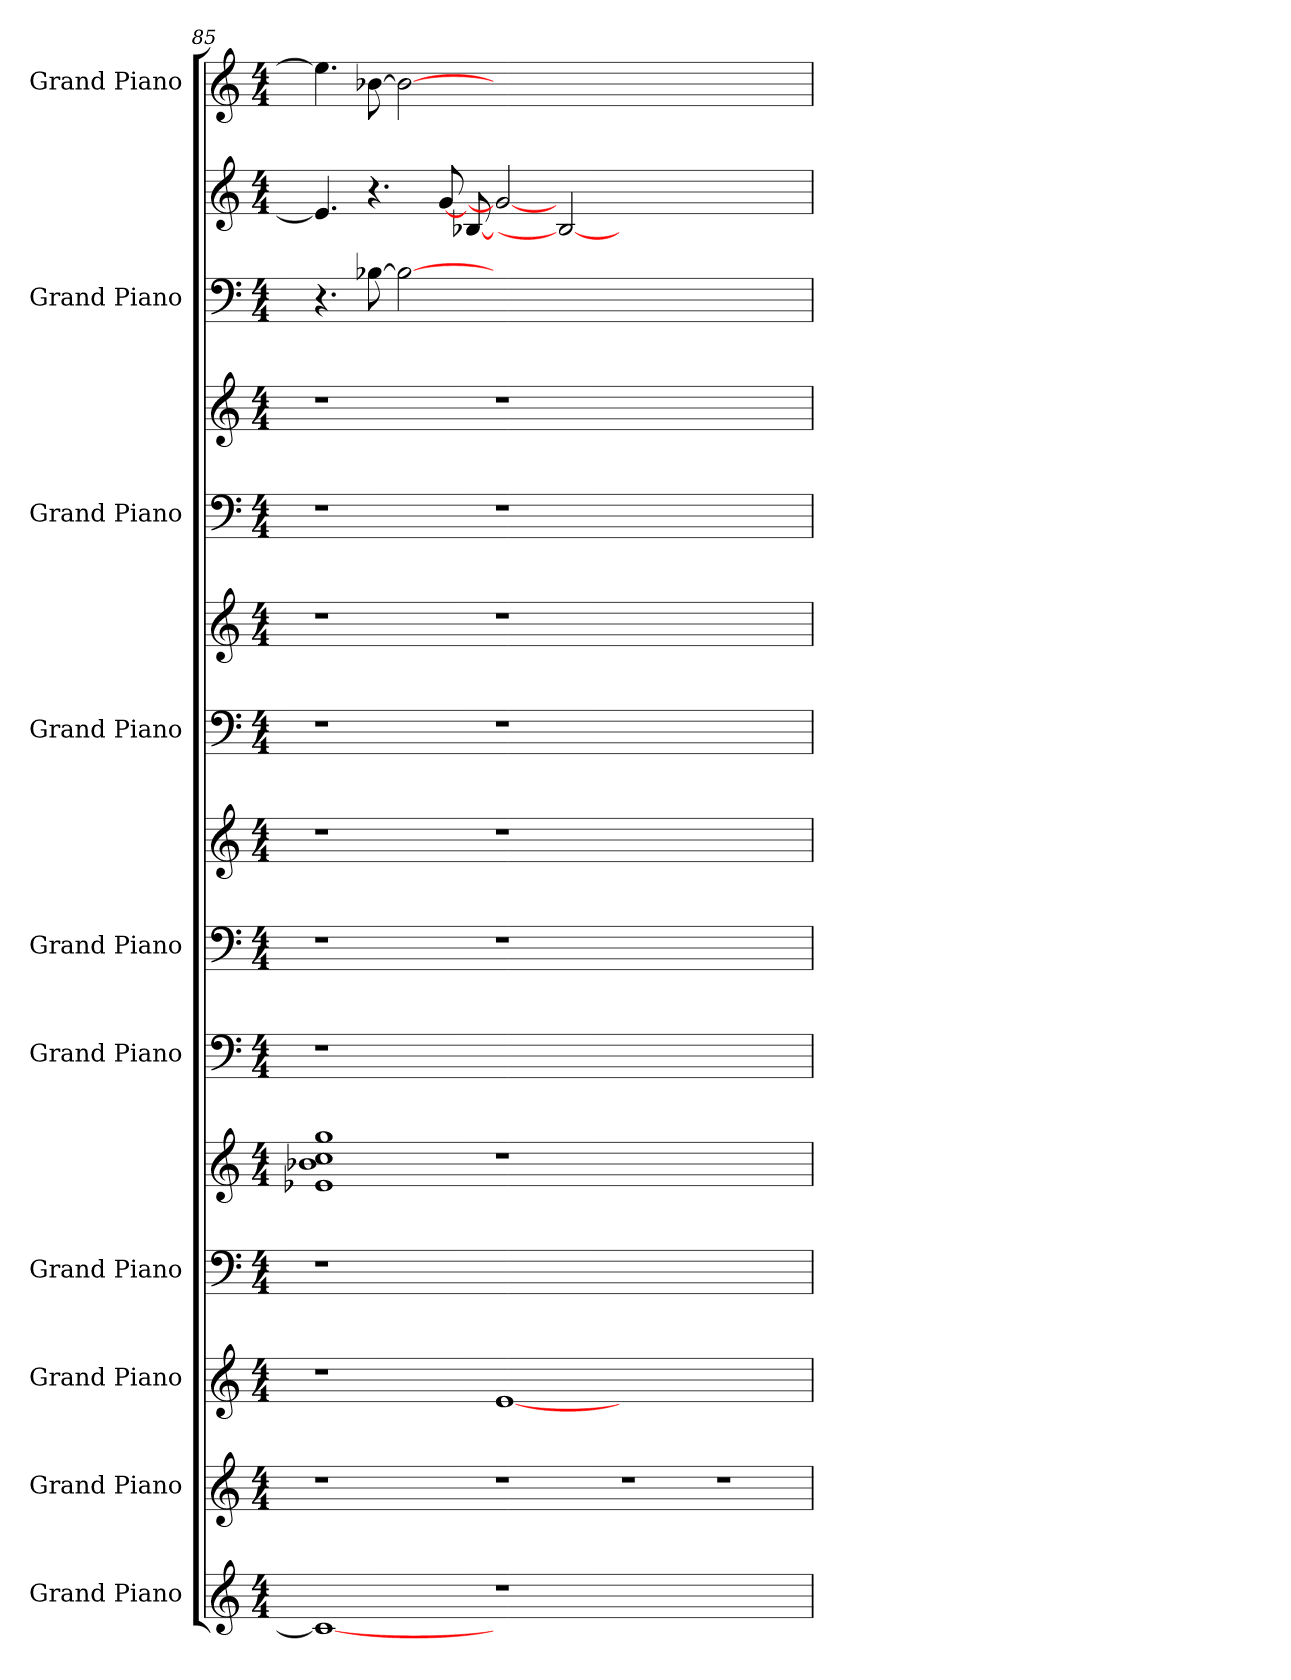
**kern	**kern	**kern	**kern	**kern	**kern	**kern	**kern	**kern	**kern	**kern	**kern	**kern	**kern	**kern
*part10	*part9	*part8	*part7	*part7	*part6	*part5	*part5	*part4	*part4	*part3	*part3	*part2	*part2	*part1
*staff15	*staff14	*staff13	*staff12	*staff11	*staff10	*staff9	*staff8	*staff7	*staff6	*staff5	*staff4	*staff3	*staff2	*staff1
*I"Grand Piano	*I"Grand Piano	*I"Grand Piano	*I"Grand Piano	*	*I"Grand Piano	*I"Grand Piano	*	*I"Grand Piano	*	*I"Grand Piano	*	*I"Grand Piano	*	*I"Grand Piano
*clefG2	*clefG2	*clefG2	*clefF4	*clefG2	*clefF4	*clefF4	*clefG2	*clefF4	*clefG2	*clefF4	*clefG2	*clefF4	*clefG2	*clefG2
*k[]	*k[]	*k[]	*k[]	*k[]	*k[]	*k[]	*k[]	*k[]	*k[]	*k[]	*k[]	*k[]	*k[]	*k[]
*C:	*C:	*C:	*C:	*C:	*C:	*C:	*C:	*C:	*C:	*C:	*C:	*C:	*C:	*C:
*M4/4	*M4/4	*M4/4	*M4/4	*M4/4	*M4/4	*M4/4	*M4/4	*M4/4	*M4/4	*M4/4	*M4/4	*M4/4	*M4/4	*M4/4
=85	=85	=85	=85	=85	=85	=85	=85	=85	=85	=85	=85	=85	=85	=85
1c_	1r	1r	1r	1e-X 1b-X 1cc 1gg	1r	1r	1r	1r	1r	1r	1r	4.r	4.e-]	4.ee-]
.	.	.	.	.	.	.	.	.	.	.	.	[8B-X	4.r	[8b-X
.	.	.	.	.	.	.	.	.	.	.	.	2B-_	.	2b-_
.	.	.	.	.	.	.	.	.	.	.	.	.	[8g	.
.	.	.	.	.	.	.	.	.	.	.	.	.	[8B-X	.
1r	1r	[1e	0.ryy	1r	0.ryy	1r	1r	1r	1r	1r	1r	0.ryy	2g_	0.ryy
.	.	.	.	.	.	.	.	.	.	.	.	.	2B-_	.
0ryy	1r	0ryy	.	0ryy	.	0ryy	0ryy	0ryy	0ryy	0ryy	0ryy	.	0ryy	.
.	1r	.	.	.	.	.	.	.	.	.	.	.	.	.
=	=	=	=	=	=	=	=	=	=	=	=	=	=	=
*-	*-	*-	*-	*-	*-	*-	*-	*-	*-	*-	*-	*-	*-	*-
